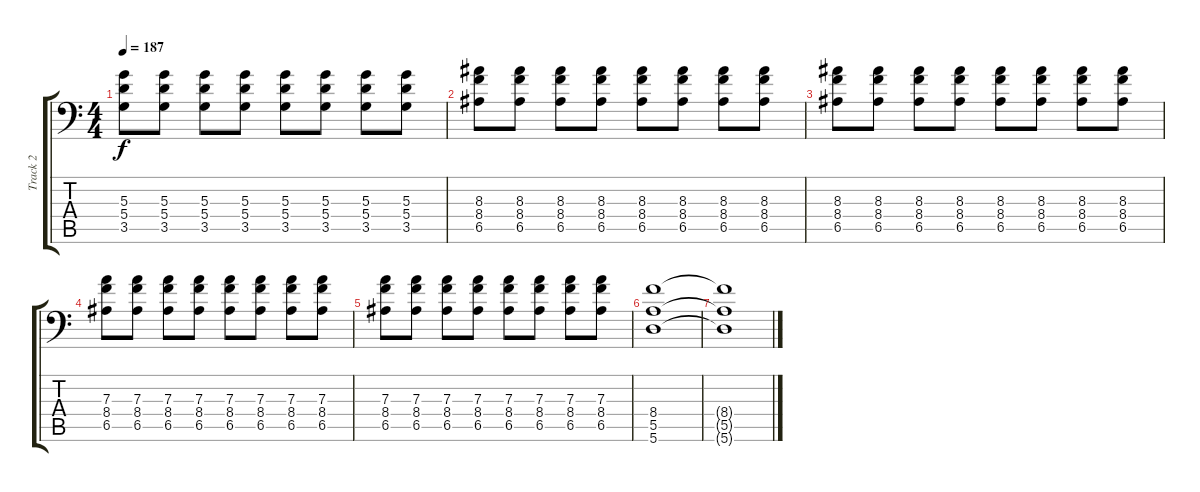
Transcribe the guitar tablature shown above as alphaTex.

\track ("Track 2" "Track 2") {instrument distortionguitar}
\staff {score tabs}
\tuning (B3 Gb3 D3 A2 E2 A1) {hide}
\ts (4 4)
\tempo 187
\clef f4
\ks c
(5.3 5.4 3.5).8{dy f} (5.3 5.4 3.5).8 (5.3 5.4 3.5).8 (5.3 5.4 3.5).8 (5.3 5.4 3.5).8 (5.3 5.4 3.5).8 (5.3 5.4 3.5).8 (5.3 5.4 3.5).8 |
(8.3 8.4 6.5).8 (8.3 8.4 6.5).8 (8.3 8.4 6.5).8 (8.3 8.4 6.5).8 (8.3 8.4 6.5).8 (8.3 8.4 6.5).8 (8.3 8.4 6.5).8 (8.3 8.4 6.5).8 |
(8.3 8.4 6.5).8 (8.3 8.4 6.5).8 (8.3 8.4 6.5).8 (8.3 8.4 6.5).8 (8.3 8.4 6.5).8 (8.3 8.4 6.5).8 (8.3 8.4 6.5).8 (8.3 8.4 6.5).8 |
(7.3 8.4 6.5).8 (7.3 8.4 6.5).8 (7.3 8.4 6.5).8 (7.3 8.4 6.5).8 (7.3 8.4 6.5).8 (7.3 8.4 6.5).8 (7.3 8.4 6.5).8 (7.3 8.4 6.5).8 |
(7.3 8.4 6.5).8 (7.3 8.4 6.5).8 (7.3 8.4 6.5).8 (7.3 8.4 6.5).8 (7.3 8.4 6.5).8 (7.3 8.4 6.5).8 (7.3 8.4 6.5).8 (7.3 8.4 6.5).8 |
(8.4 5.5 5.6).1 |
(8.4{t} 5.5{t} 5.6{t}).1
